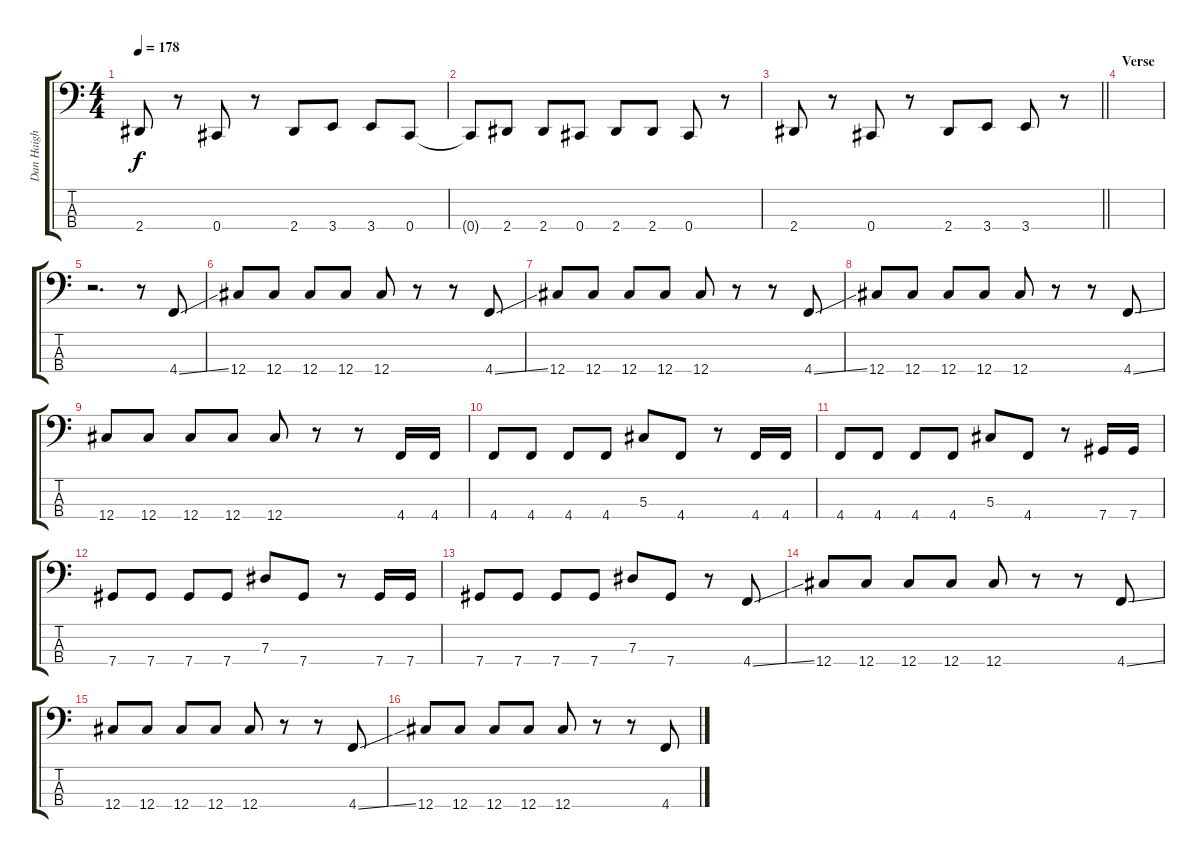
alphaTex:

\track ("Dan Haigh" "Dan Haigh") {instrument electricbasspick}
\staff {score tabs}
\tuning (Gb2 Db2 Ab1 Db1) {hide}
\ts (4 4)
\tempo 178
\clef f4
\ks c
2.4.8{dy f} r.8 0.4.8 r.8 2.4.8 3.4.8 3.4.8 0.4.8 |
0.4{t}.8 2.4.8 2.4.8 0.4.8 2.4.8 2.4.8 0.4.8 r.8 |
\barLineRight lightlight
2.4.8 r.8 0.4.8 r.8 2.4.8 3.4.8 3.4.8 r.8 |
\section ("" "Verse")
|
r.2{d} r.8 4.4{ss}.8 |
12.4.8 12.4.8 12.4.8 12.4.8 12.4.8 r.8 r.8 4.4{ss}.8 |
12.4.8 12.4.8 12.4.8 12.4.8 12.4.8 r.8 r.8 4.4{ss}.8 |
12.4.8 12.4.8 12.4.8 12.4.8 12.4.8 r.8 r.8 4.4{ss}.8 |
12.4.8 12.4.8 12.4.8 12.4.8 12.4.8 r.8 r.8 4.4.16 4.4.16 |
4.4.8 4.4.8 4.4.8 4.4.8 5.3.8 4.4.8 r.8 4.4.16 4.4.16 |
4.4.8 4.4.8 4.4.8 4.4.8 5.3.8 4.4.8 r.8 7.4.16 7.4.16 |
7.4.8 7.4.8 7.4.8 7.4.8 7.3.8 7.4.8 r.8 7.4.16 7.4.16 |
7.4.8 7.4.8 7.4.8 7.4.8 7.3.8 7.4.8 r.8 4.4{ss}.8 |
12.4.8 12.4.8 12.4.8 12.4.8 12.4.8 r.8 r.8 4.4{ss}.8 |
12.4.8 12.4.8 12.4.8 12.4.8 12.4.8 r.8 r.8 4.4{ss}.8 |
12.4.8 12.4.8 12.4.8 12.4.8 12.4.8 r.8 r.8 4.4{ss}.8
